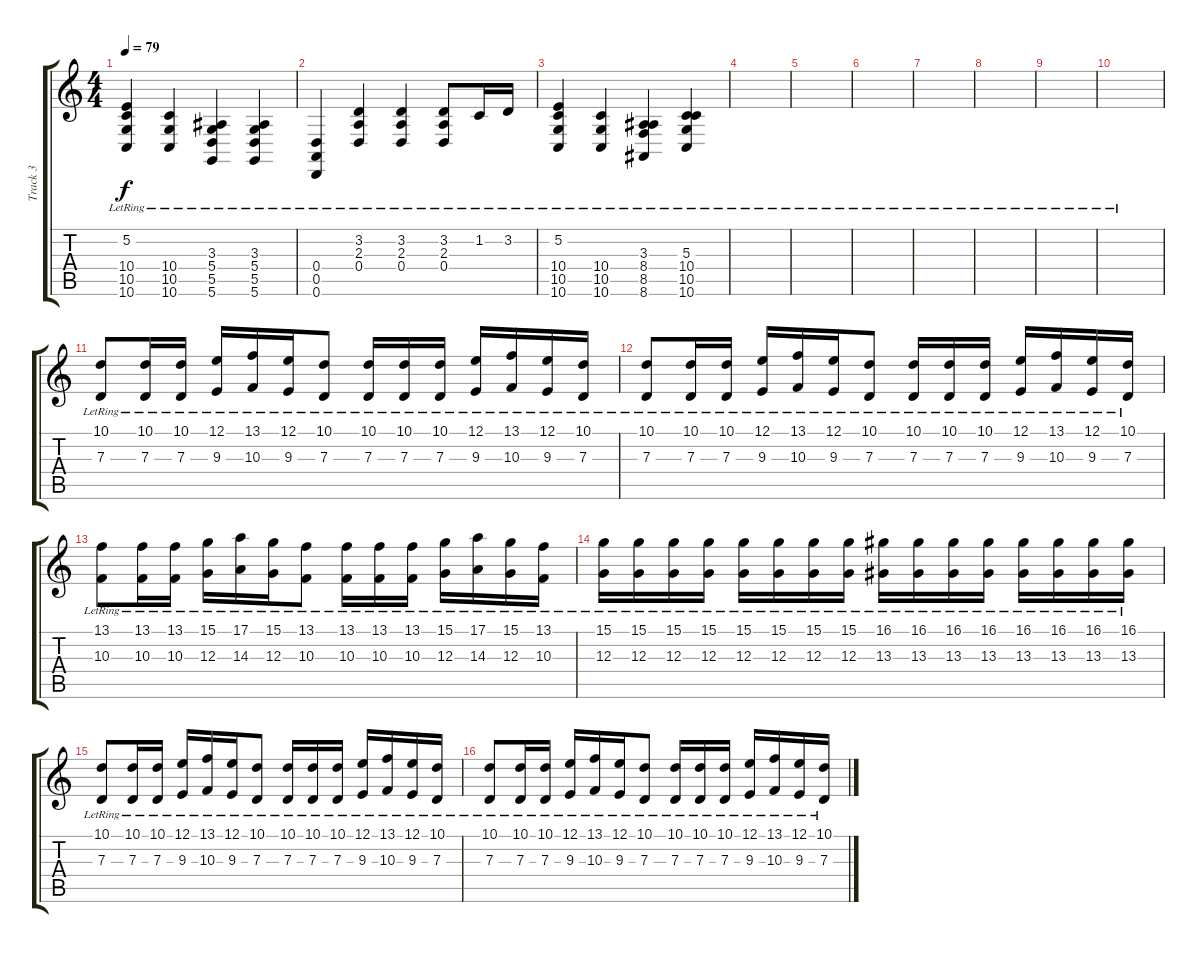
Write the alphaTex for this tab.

\track ("Track 3" "Track 3") {instrument acousticgrandpiano}
\staff {score tabs}
\tuning (E4 B3 G3 D3 A2 D2) {hide}
\ts (4 4)
\tempo 79
\clef g2
\ks c
(5.2{lr} 10.4{lr} 10.5{lr} 10.6{lr}).4{dy f} (10.4{lr} 10.5{lr} 10.6{lr}).4 (3.3{lr} 5.4{lr} 5.5{lr} 5.6{lr}).4 (3.3{lr} 5.4{lr} 5.5{lr} 5.6{lr}).4 |
(0.4{lr} 0.5{lr} 0.6{lr}).4 (3.2{lr} 2.3{lr} 0.4{lr}).4 (3.2{lr} 2.3{lr} 0.4{lr}).4 (3.2{lr} 2.3{lr} 0.4{lr}).8 1.2{lr}.16 3.2{lr}.16 |
(5.2{lr} 10.4{lr} 10.5{lr} 10.6{lr}).4 (10.4{lr} 10.5{lr} 10.6{lr}).4 (3.3{lr} 8.4{lr} 8.5{lr} 8.6{lr}).4 (5.3{lr} 10.4{lr} 10.5{lr} 10.6{lr}).4 |
|
|
|
|
|
|
|
(10.1{lr} 7.3{lr}).8 (10.1{lr} 7.3{lr}).16 (10.1{lr} 7.3{lr}).16 (12.1{lr} 9.3{lr}).16 (13.1{lr} 10.3{lr}).16 (12.1{lr} 9.3{lr}).16 (10.1{lr} 7.3{lr}).8 (10.1{lr} 7.3{lr}).16 (10.1{lr} 7.3{lr}).16 (10.1{lr} 7.3{lr}).16 (12.1{lr} 9.3{lr}).16 (13.1{lr} 10.3{lr}).16 (12.1{lr} 9.3{lr}).16 (10.1{lr} 7.3{lr}).16 |
(10.1{lr} 7.3{lr}).8 (10.1{lr} 7.3{lr}).16 (10.1{lr} 7.3{lr}).16 (12.1{lr} 9.3{lr}).16 (13.1{lr} 10.3{lr}).16 (12.1{lr} 9.3{lr}).16 (10.1{lr} 7.3{lr}).8 (10.1{lr} 7.3{lr}).16 (10.1{lr} 7.3{lr}).16 (10.1{lr} 7.3{lr}).16 (12.1{lr} 9.3{lr}).16 (13.1{lr} 10.3{lr}).16 (12.1{lr} 9.3{lr}).16 (10.1{lr} 7.3{lr}).16 |
(13.1{lr} 10.3{lr}).8 (13.1{lr} 10.3{lr}).16 (13.1{lr} 10.3{lr}).16 (15.1{lr} 12.3{lr}).16 (17.1{lr} 14.3{lr}).16 (15.1{lr} 12.3{lr}).16 (13.1{lr} 10.3{lr}).8 (13.1{lr} 10.3{lr}).16 (13.1{lr} 10.3{lr}).16 (13.1{lr} 10.3{lr}).16 (15.1{lr} 12.3{lr}).16 (17.1{lr} 14.3{lr}).16 (15.1{lr} 12.3{lr}).16 (13.1{lr} 10.3{lr}).16 |
(15.1{lr} 12.3{lr}).16 (15.1{lr} 12.3{lr}).16 (15.1{lr} 12.3{lr}).16 (15.1{lr} 12.3{lr}).16 (15.1{lr} 12.3{lr}).16 (15.1{lr} 12.3{lr}).16 (15.1{lr} 12.3{lr}).16 (15.1{lr} 12.3{lr}).16 (16.1{lr} 13.3{lr}).16 (16.1{lr} 13.3{lr}).16 (16.1{lr} 13.3{lr}).16 (16.1{lr} 13.3{lr}).16 (16.1{lr} 13.3{lr}).16 (16.1{lr} 13.3{lr}).16 (16.1{lr} 13.3{lr}).16 (16.1{lr} 13.3{lr}).16 |
(10.1{lr} 7.3{lr}).8 (10.1{lr} 7.3{lr}).16 (10.1{lr} 7.3{lr}).16 (12.1{lr} 9.3{lr}).16 (13.1{lr} 10.3{lr}).16 (12.1{lr} 9.3{lr}).16 (10.1{lr} 7.3{lr}).8 (10.1{lr} 7.3{lr}).16 (10.1{lr} 7.3{lr}).16 (10.1{lr} 7.3{lr}).16 (12.1{lr} 9.3{lr}).16 (13.1{lr} 10.3{lr}).16 (12.1{lr} 9.3{lr}).16 (10.1{lr} 7.3{lr}).16 |
(10.1{lr} 7.3{lr}).8 (10.1{lr} 7.3{lr}).16 (10.1{lr} 7.3{lr}).16 (12.1{lr} 9.3{lr}).16 (13.1{lr} 10.3{lr}).16 (12.1{lr} 9.3{lr}).16 (10.1{lr} 7.3{lr}).8 (10.1{lr} 7.3{lr}).16 (10.1{lr} 7.3{lr}).16 (10.1{lr} 7.3{lr}).16 (12.1{lr} 9.3{lr}).16 (13.1{lr} 10.3{lr}).16 (12.1{lr} 9.3{lr}).16 (10.1{lr} 7.3{lr}).16
